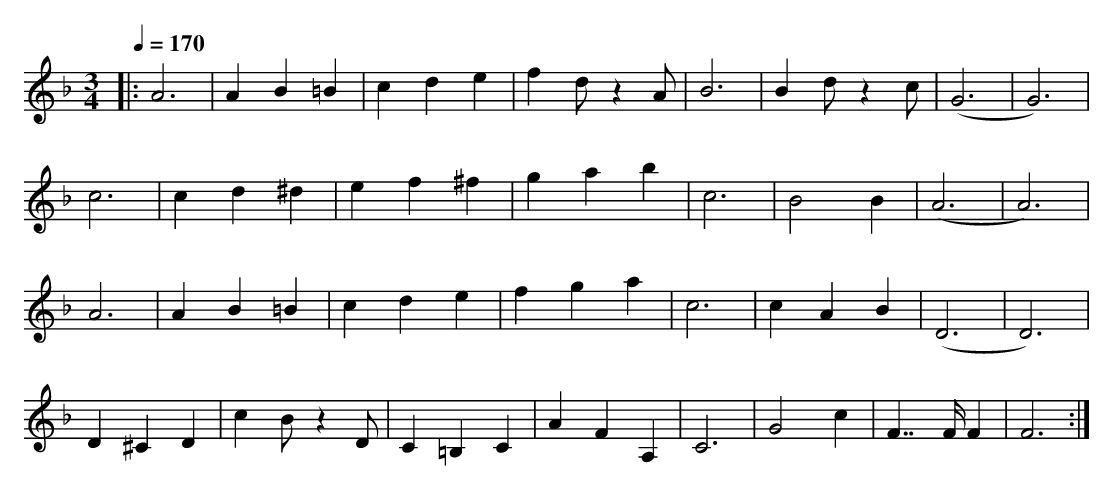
X:1
M:3/4
L:1/4
Q:170
K:F
|: A3 | AB=B | cde | fd/zA/ | B3 | Bd/zc/ | (G3 | G3) |
c3 | cd^d | ef^f | gab | c3 | B2B | (A3 | A3) |
A3 | AB=B | cde | fga | c3 | cAB | (D3 | D3) |
D^CD | cB/zD/ | C=B,C | AFA, | C3 | G2c | F>>FF | F3 :|
